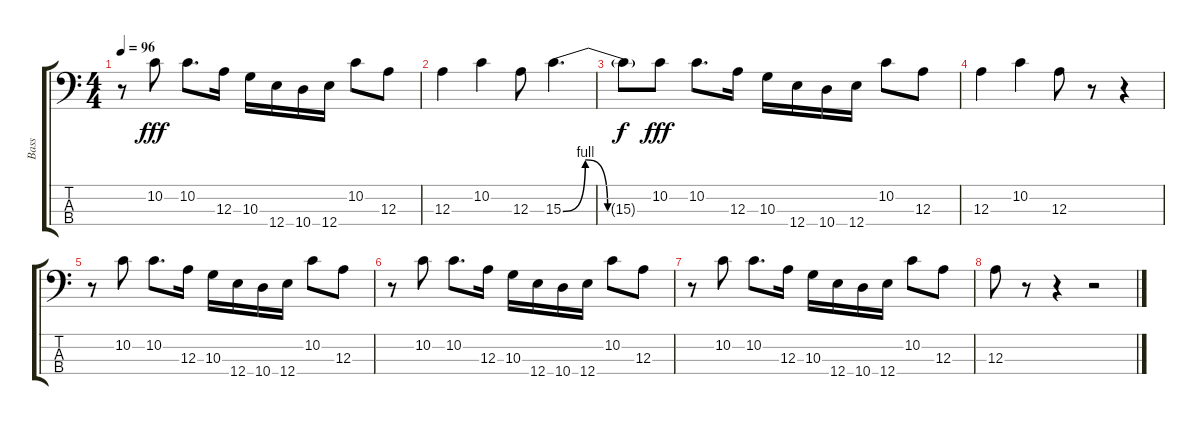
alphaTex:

\track ("Bass" "Bass") {instrument electricbassfinger}
\staff {score tabs}
\tuning (G2 D2 A1 E1) {hide}
\ts (4 4)
\tempo 96
\clef f4
\ks c
r.8{dy fff} 10.2.8 10.2.8{d} 12.3.16 10.3.16 12.4.16 10.4.16 12.4.16 10.2.8 12.3.8 |
12.3.4 10.2.4 12.3.8 15.3{be (custom 0 0 15 4 30 0 60 0)}.4{d} |
15.3{t}.8{dy f} 10.2.8{dy fff} 10.2.8{d} 12.3.16 10.3.16 12.4.16 10.4.16 12.4.16 10.2.8 12.3.8 |
12.3.4 10.2.4 12.3.8 r.8 r.4 |
r.8 10.2.8 10.2.8{d} 12.3.16 10.3.16 12.4.16 10.4.16 12.4.16 10.2.8 12.3.8 |
r.8 10.2.8 10.2.8{d} 12.3.16 10.3.16 12.4.16 10.4.16 12.4.16 10.2.8 12.3.8 |
r.8 10.2.8 10.2.8{d} 12.3.16 10.3.16 12.4.16 10.4.16 12.4.16 10.2.8 12.3.8 |
12.3.8 r.8 r.4 r.2
